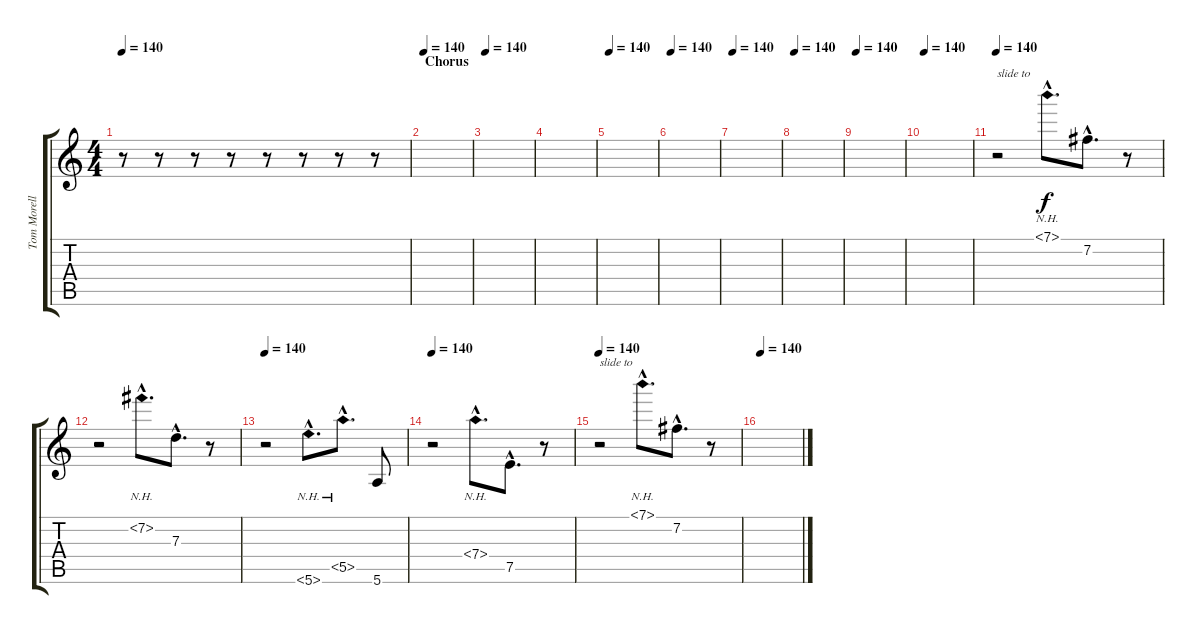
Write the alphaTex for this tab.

\track ("Tom Morello 2" "Tom Morell") {instrument distortionguitar}
\staff {score tabs}
\tuning (E4 B3 G3 D3 A2 E2) {hide}
\ts (4 4)
\tempo 140
\clef g2
\ks c
r.8{dy f} r.8 r.8 r.8 r.8 r.8 r.8 r.8 |
\section ("" "Chorus")
\tempo 140
|
\tempo 140
|
|
\tempo 140
|
\tempo 140
|
\tempo 130
\tempo 140
|
\tempo 140
|
\tempo 140
|
\tempo 140
|
\tempo 140
r.2{txt "slide to"} 7.1{nh hac}.8{d} 7.2{hac}.8{d} r.8 |
r.2 7.2{nh hac}.8{d} 7.3{hac}.8{d} r.8 |
\tempo 140
r.2 5.6{nh hac}.8{d} 5.5{nh hac}.8{d} 5.6.8 |
\tempo 140
r.2 7.4{nh hac}.8{d} 7.5{hac}.8{d} r.8 |
\tempo 130
\tempo 140
r.2{txt "slide to"} 7.1{nh hac}.8{d} 7.2{hac}.8{d} r.8 |
\tempo 140
